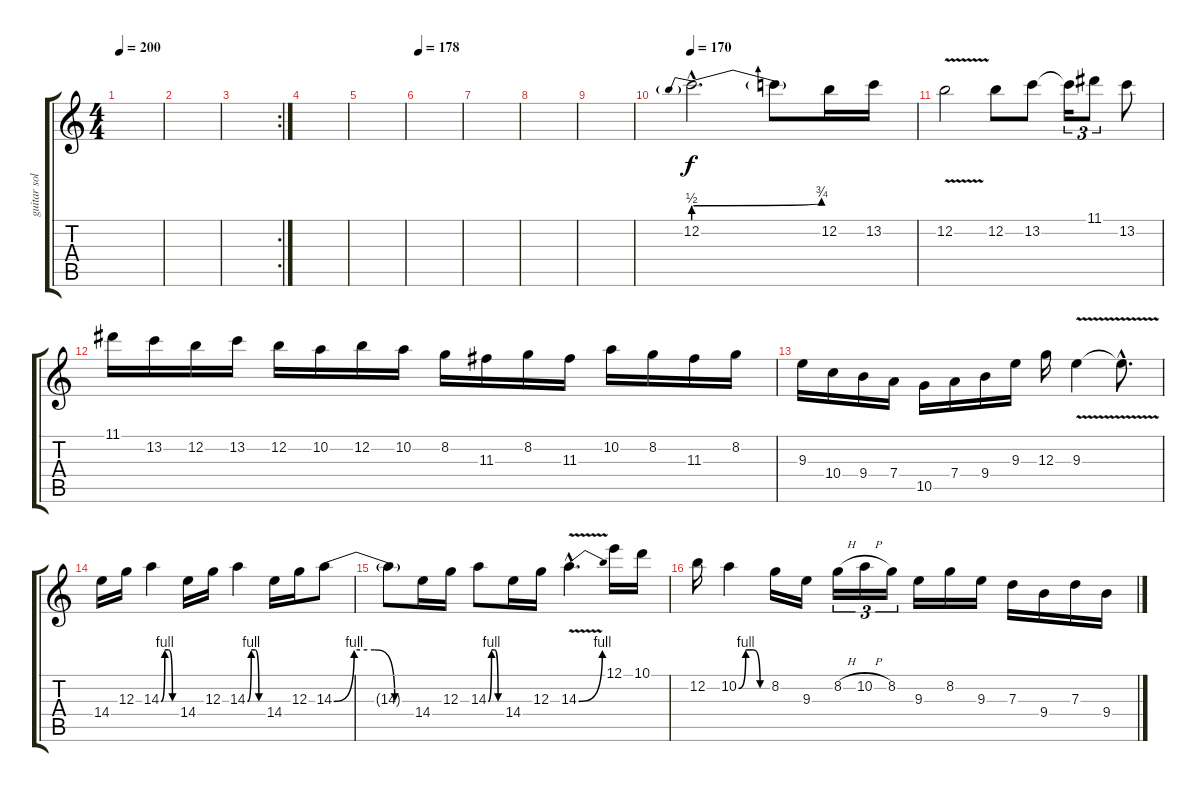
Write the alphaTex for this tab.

\track ("guitar solo 1" "guitar sol") {instrument distortionguitar}
\staff {score tabs}
\tuning (E4 B3 G3 D3 A2 D2) {hide}
\ts (4 4)
\tempo 200
\clef g2
\ks c
|
|
\rc 2
|
|
|
\tempo 180
\tempo 178
|
|
|
|
\tempo 170
12.2{be (prebendbend 0 2 60 3) hac}.2{d} 12.2{t}.8 12.2.16 13.2.16 |
12.2{v}.2 12.2.8 13.2.8 13.2{t}.16{tu (3 2)} 11.1.8{tu (3 2)} 13.2.8 |
11.1.16 13.2.16 12.2.16 13.2.16 12.2.16 10.2.16 12.2.16 10.2.16 8.2.16 11.3.16 8.2.16 11.3.16 10.2.16 8.2.16 11.3.16 8.2.16 |
9.3.16 10.4.16 9.4.16 7.4.16 10.5.16 7.4.16 9.4.16 9.3.16 12.3.16 9.3{v}.4 9.3{hac t}.8{d} |
14.4.16 12.3.16 14.3{be (custom 0 0 15 4 30 4 45 0 60 0)}.4 14.4.16 12.3.16 14.3{be (custom 0 0 15 4 30 4 45 0 60 0)}.4 14.4.16 12.3.16 14.3{be (custom 0 0 15 4 30 4 45 0 60 0)}.8 |
14.3{t}.8 14.4.16 12.3.16 14.3{be (custom 0 0 15 4 30 4 45 0 60 0)}.8 14.4.16 12.3.16 14.3{be (bend 0 0 60 4) v hac}.4{d} 12.1.16 10.1.16 |
12.2.16 10.2{be (custom 0 0 15 4 30 4 45 0 60 0)}.4 8.2.16 9.3.16 8.2{h}.16{tu (3 2)} 10.2{h}.16{tu (3 2)} 8.2.16{tu (3 2)} 9.3.16 8.2.16 9.3.16 7.3.16 9.4.16 7.3.16 9.4.16
